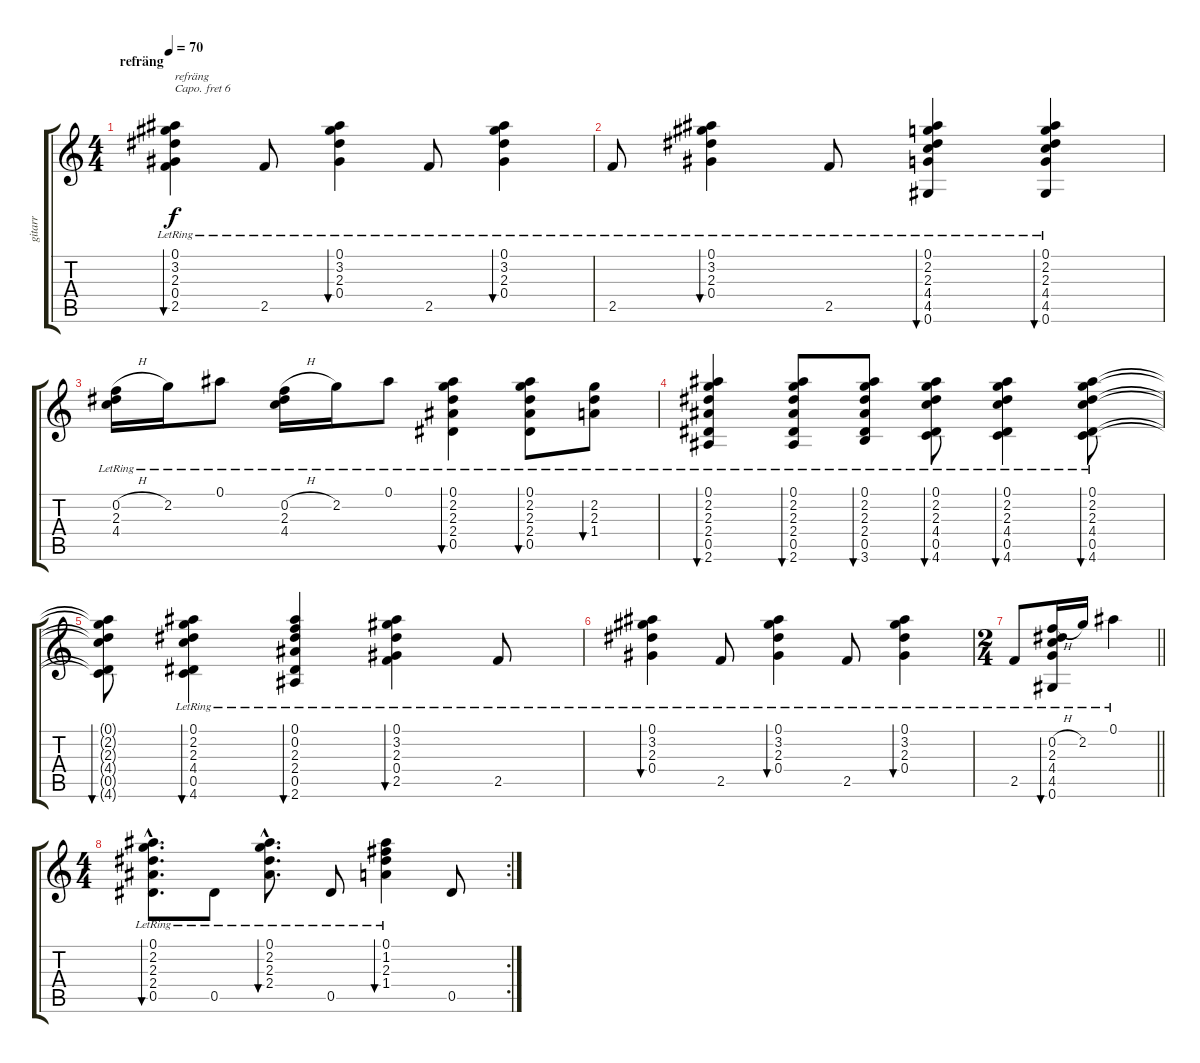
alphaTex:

\track ("gitarr" "gitarr") {instrument acousticguitarnylon}
\staff {score tabs}
\capo 6
\tuning (E4 B3 G3 D3 A2 D2) {hide}
\ts (4 4)
\section ("" "refräng")
\tempo 70
\clef g2
\ks c
(0.1{lr} 3.2{lr} 2.3{lr} 0.4{lr} 2.5{lr}).4{bu 120 txt "refräng" dy f} 2.5{lr}.8 (0.1{lr} 3.2{lr} 2.3{lr} 0.4{lr}).4{bu 120} 2.5{lr}.8 (0.1{lr} 3.2{lr} 2.3{lr} 0.4{lr}).4{bu 120} |
2.5{lr}.8 (0.1{lr} 3.2{lr} 2.3{lr} 0.4{lr}).4{bu 120} 2.5{lr}.8 (0.1{lr} 2.2{lr} 2.3{lr} 4.4{lr} 4.5{lr} 0.6{lr}).4{bu 120} (0.1{lr} 2.2{lr} 2.3{lr} 4.4{lr} 4.5{lr} 0.6{lr}).4{bu 120} |
(0.2{h} 2.3{lr} 4.4{lr}).16 2.2{lr}.16 0.1{lr}.8 (0.2{h} 2.3{lr} 4.4{lr}).16 2.2{lr}.16 0.1{lr}.8 (0.1{lr} 2.2{lr} 2.3{lr} 2.4{lr} 0.5{lr}).4{bu 120} (0.1{lr} 2.2{lr} 2.3{lr} 2.4{lr} 0.5{lr}).8{bu 120} (2.2{lr} 2.3{lr} 1.4{lr}).8{bu 120} |
(0.1{lr} 2.2{lr} 2.3{lr} 2.4{lr} 0.5{lr} 2.6{lr}).4{bu 120} (0.1{lr} 2.2{lr} 2.3{lr} 2.4{lr} 0.5{lr} 2.6{lr}).8{bu 120} (0.1{lr} 2.2{lr} 2.3{lr} 2.4{lr} 0.5{lr} 3.6{lr}).8{bu 120} (0.1{lr} 2.2{lr} 2.3{lr} 4.4{lr} 0.5{lr} 4.6{lr}).8{bu 120} (0.1{lr} 2.2{lr} 2.3{lr} 4.4{lr} 0.5{lr} 4.6{lr}).4{bu 120} (0.1{lr} 2.2{lr} 2.3{lr} 4.4{lr} 0.5{lr} 4.6{lr}).8{bu 120} |
(0.1{t} 2.2{t} 2.3{t} 4.4{t} 0.5{t} 4.6{t}).8{bu 120} (0.1{lr} 2.2{lr} 2.3{lr} 4.4{lr} 0.5{lr} 4.6{lr}).4{bu 120} (0.1{lr} 0.2{lr} 2.3{lr} 2.4{lr} 0.5{lr} 2.6{lr}).4{bu 120} (0.1{lr} 3.2{lr} 2.3{lr} 0.4{lr} 2.5{lr}).4{bu 120} 2.5{lr}.8 |
(0.1{lr} 3.2{lr} 2.3{lr} 0.4{lr}).4{bu 120} 2.5{lr}.8 (0.1{lr} 3.2{lr} 2.3{lr} 0.4{lr}).4{bu 120} 2.5{lr}.8 (0.1{lr} 3.2{lr} 2.3{lr} 0.4{lr}).4{bu 120} |
\ts (2 4)
\barLineRight lightlight
2.5{lr}.8 (0.2{h} 2.3{lr} 4.4{lr} 4.5{lr} 0.6{lr}).16{bu 120} 2.2{lr}.16 0.1{lr}.4 |
\rc 2
\ts (4 4)
(0.1{hac lr} 2.2{hac lr} 2.3{hac lr} 2.4{hac lr} 0.5{hac lr}).8{d bu 120} 0.5{lr}.8 (0.1{hac lr} 2.2{hac lr} 2.3{hac lr} 2.4{hac lr}).8{d bu 120} 0.5{lr}.8 (0.1{lr} 1.2{lr} 2.3{lr} 1.4{lr}).4{bu 120} 0.5.8
